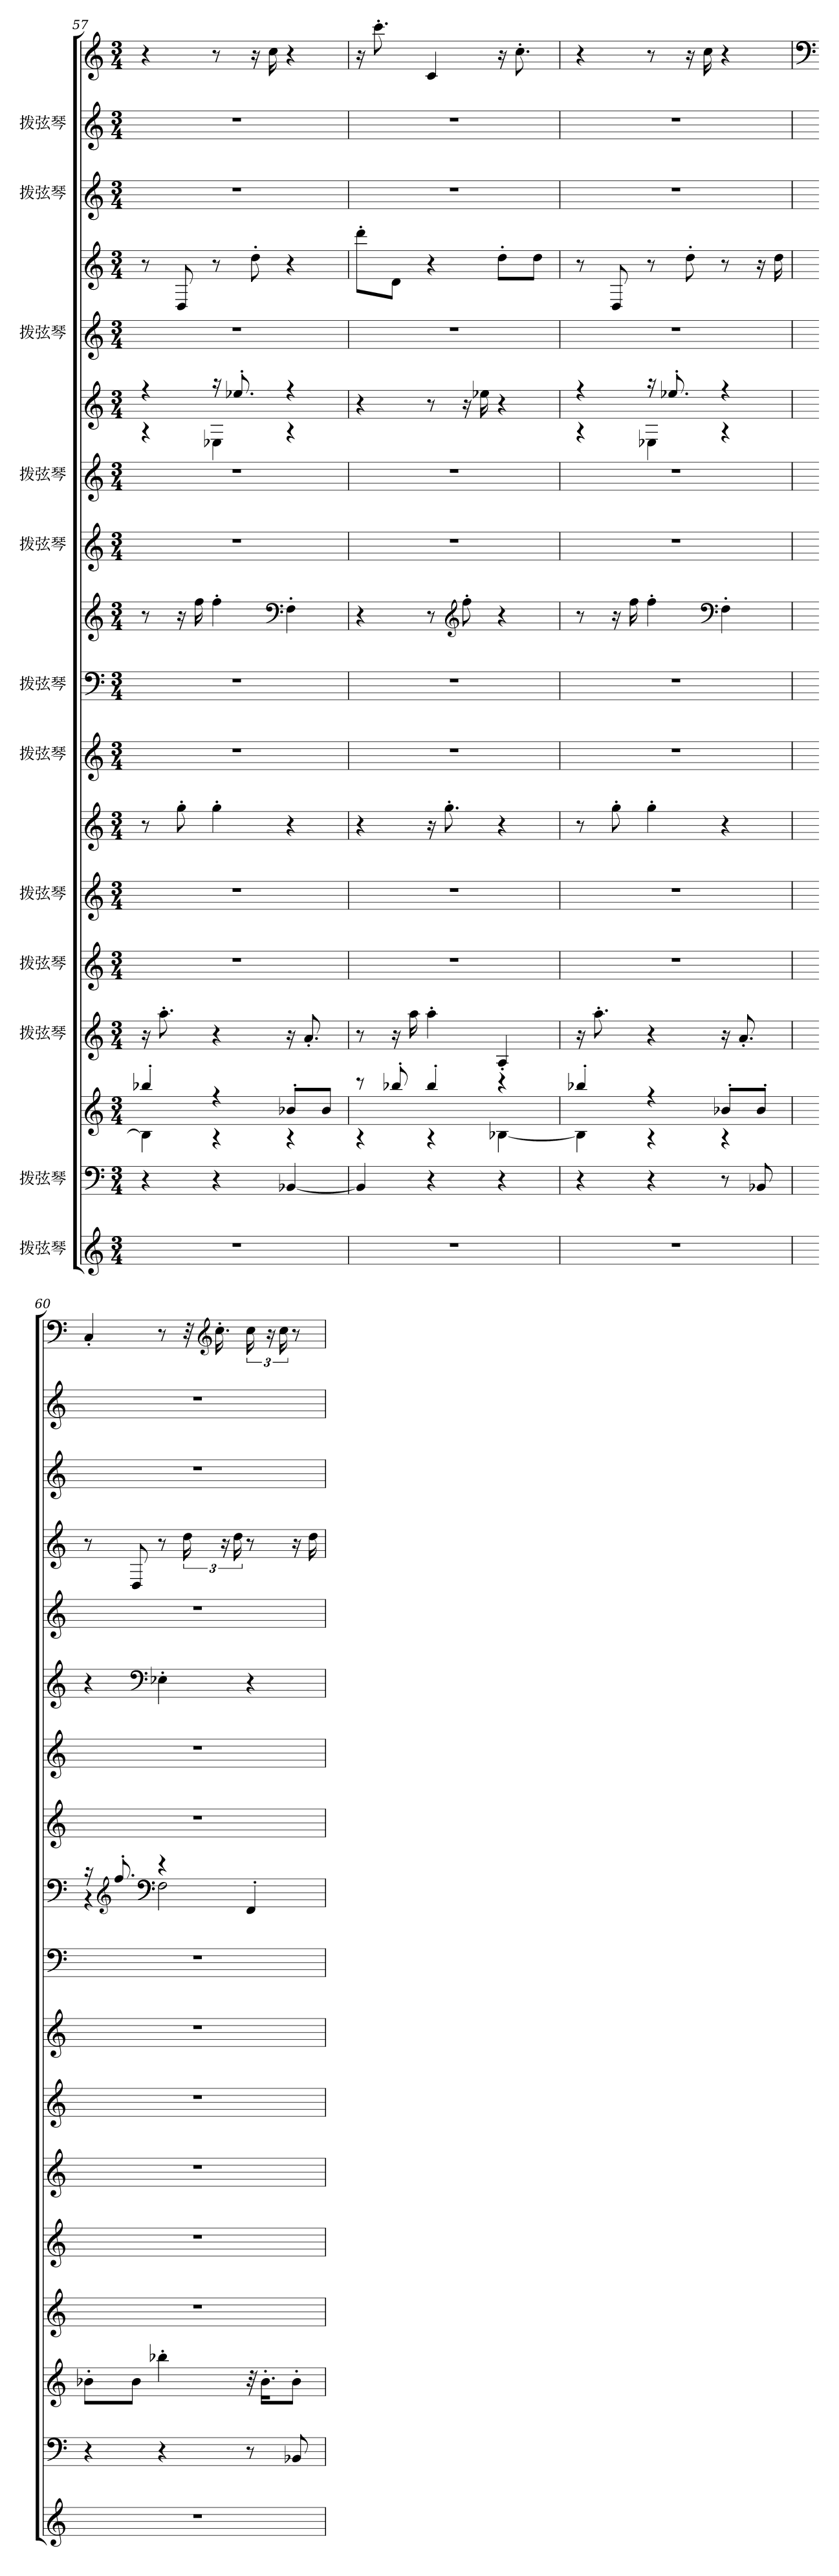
**kern	**kern	**kern	**kern	**kern	**kern	**kern	**kern	**kern	**kern	**kern	**kern	**kern	**kern	**kern	**kern	**kern	**kern
*part12	*part11	*part11	*part10	*part9	*part8	*part8	*part7	*part6	*part6	*part5	*part4	*part4	*part3	*part3	*part2	*part1	*part1
*staff18	*staff17	*staff16	*staff15	*staff14	*staff13	*staff12	*staff11	*staff10	*staff9	*staff8	*staff7	*staff6	*staff5	*staff4	*staff3	*staff2	*staff1
*I"拨弦琴	*I"拨弦琴	*	*I"拨弦琴	*I"拨弦琴	*I"拨弦琴	*	*I"拨弦琴	*I"拨弦琴	*	*I"拨弦琴	*I"拨弦琴	*	*I"拨弦琴	*	*I"拨弦琴	*I"拨弦琴	*
*clefG2	*clefF4	*clefG2	*clefG2	*clefG2	*clefG2	*clefG2	*clefG2	*clefF4	*clefG2	*clefG2	*clefG2	*clefG2	*clefG2	*clefG2	*clefG2	*clefG2	*clefG2
*k[]	*k[]	*k[]	*k[]	*k[]	*k[]	*k[]	*k[]	*k[]	*k[]	*k[]	*k[]	*k[]	*k[]	*k[]	*k[]	*k[]	*k[]
*M3/4	*M3/4	*M3/4	*M3/4	*M3/4	*M3/4	*M3/4	*M3/4	*M3/4	*M3/4	*M3/4	*M3/4	*M3/4	*M3/4	*M3/4	*M3/4	*M3/4	*M3/4
=57	=57	=57	=57	=57	=57	=57	=57	=57	=57	=57	=57	=57	=57	=57	=57	=57	=57
*	*	*^	*	*	*	*	*	*	*	*	*	*^	*	*	*	*	*
2.r	4r	4bb-X'/	4B-\]	16r	2.r	2.r	8r	2.r	2.r	8r	2.r	2.r	4r	4r	2.r	8r	2.r	2.r	4r
.	.	.	.	8.aa'\	.	.	.	.	.	.	.	.	.	.	.	.	.	.	.
.	.	.	.	.	.	.	8gg'\	.	.	16r	.	.	.	.	.	8D/	.	.	.
.	.	.	.	.	.	.	.	.	.	16ff\	.	.	.	.	.	.	.	.	.
.	4r	4r	4r	4r	.	.	4gg'\	.	.	4ff'\	.	.	16r	4E-X\	.	8r	.	.	8r
.	.	.	.	.	.	.	.	.	.	.	.	.	8.ee-X'/	.	.	.	.	.	.
.	.	.	.	.	.	.	.	.	.	.	.	.	.	.	.	8dd'\	.	.	16r
.	.	.	.	.	.	.	.	.	.	.	.	.	.	.	.	.	.	.	16cc\
*	*	*	*	*	*	*	*	*	*	*clefF4	*	*	*	*	*	*	*	*	*
.	[4BB-X/	8b-X'/L	4r	16r	.	.	4r	.	.	4F'\	.	.	4r	4r	.	4r	.	.	4r
.	.	.	.	8.a'/	.	.	.	.	.	.	.	.	.	.	.	.	.	.	.
.	.	8b-/J	.	.	.	.	.	.	.	.	.	.	.	.	.	.	.	.	.
*	*	*	*	*	*	*	*	*	*	*	*	*	*v	*v	*	*	*	*	*
!!LO:PB:g=z
=58	=58	=58	=58	=58	=58	=58	=58	=58	=58	=58	=58	=58	=58	=58	=58	=58	=58	=58
2.r	4BB-/]	8r	4r	8r	2.r	2.r	4r	2.r	2.r	4r	2.r	2.r	4r	2.r	8ddd'\L	2.r	2.r	16r
.	.	.	.	.	.	.	.	.	.	.	.	.	.	.	.	.	.	8.ccc'\
.	.	8bb-X'/	.	16r	.	.	.	.	.	.	.	.	.	.	8d\J	.	.	.
.	.	.	.	16aa\	.	.	.	.	.	.	.	.	.	.	.	.	.	.
.	4r	4bb-'/	4r	4aa'\	.	.	16r	.	.	8r	.	.	8r	.	4r	.	.	4c/
.	.	.	.	.	.	.	8.gg'\	.	.	.	.	.	.	.	.	.	.	.
*	*	*	*	*	*	*	*	*	*	*clefG2	*	*	*	*	*	*	*	*
.	.	.	.	.	.	.	.	.	.	8ff'\	.	.	16r	.	.	.	.	.
.	.	.	.	.	.	.	.	.	.	.	.	.	16ee-X\	.	.	.	.	.
.	4r	4r	[4B-X\	4A'/	.	.	4r	.	.	4r	.	.	4r	.	8dd'\L	.	.	16r
.	.	.	.	.	.	.	.	.	.	.	.	.	.	.	.	.	.	8.cc'\
.	.	.	.	.	.	.	.	.	.	.	.	.	.	.	8dd\J	.	.	.
=59	=59	=59	=59	=59	=59	=59	=59	=59	=59	=59	=59	=59	=59	=59	=59	=59	=59	=59
*	*	*	*	*	*	*	*	*	*	*	*	*	*^	*	*	*	*	*
2.r	4r	4bb-X'/	4B-\]	16r	2.r	2.r	8r	2.r	2.r	8r	2.r	2.r	4r	4r	2.r	8r	2.r	2.r	4r
.	.	.	.	8.aa'\	.	.	.	.	.	.	.	.	.	.	.	.	.	.	.
.	.	.	.	.	.	.	8gg'\	.	.	16r	.	.	.	.	.	8D/	.	.	.
.	.	.	.	.	.	.	.	.	.	16ff\	.	.	.	.	.	.	.	.	.
.	4r	4r	4r	4r	.	.	4gg'\	.	.	4ff'\	.	.	16r	4E-X\	.	8r	.	.	8r
.	.	.	.	.	.	.	.	.	.	.	.	.	8.ee-X'/	.	.	.	.	.	.
.	.	.	.	.	.	.	.	.	.	.	.	.	.	.	.	8dd'\	.	.	16r
.	.	.	.	.	.	.	.	.	.	.	.	.	.	.	.	.	.	.	16cc\
*	*	*	*	*	*	*	*	*	*	*clefF4	*	*	*	*	*	*	*	*	*
.	8r	8b-X'/L	4r	16r	.	.	4r	.	.	4F'\	.	.	4r	4r	.	8r	.	.	4r
.	.	.	.	8.a'/	.	.	.	.	.	.	.	.	.	.	.	.	.	.	.
.	8BB-X/	8b-'/J	.	.	.	.	.	.	.	.	.	.	.	.	.	16r	.	.	.
.	.	.	.	.	.	.	.	.	.	.	.	.	.	.	.	16dd\	.	.	.
*	*	*v	*v	*	*	*	*	*	*	*	*	*	*v	*v	*	*	*	*	*
=60	=60	=60	=60	=60	=60	=60	=60	=60	=60	=60	=60	=60	=60	=60	=60	=60	=60
*	*	*	*	*	*	*	*	*	*	*	*	*	*	*	*	*	*clefF4
*	*	*	*	*	*	*	*	*	*^	*	*	*	*	*	*	*	*
2.r	4r	8b-X'\L	2.r	2.r	2.r	2.r	2.r	2.r	16r	4r	2.r	2.r	4r	2.r	8r	2.r	2.r	4C'/
*	*	*	*	*	*	*	*	*	*clefG2	*	*	*	*	*	*	*	*	*
.	.	.	.	.	.	.	.	.	8.ff'/	.	.	.	.	.	.	.	.	.
.	.	8b-\J	.	.	.	.	.	.	.	.	.	.	.	.	8D/	.	.	.
*	*	*	*	*	*	*	*	*	*clefF4	*	*	*	*clefF4	*	*	*	*	*
.	4r	4bb-X'\	.	.	.	.	.	.	4r	2F\	.	.	4E-X'\	.	8r	.	.	8r
.	.	.	.	.	.	.	.	.	.	.	.	.	.	.	24dd\	.	.	32r
*	*	*	*	*	*	*	*	*	*	*	*	*	*	*	*	*	*	*clefG2
.	.	.	.	.	.	.	.	.	.	.	.	.	.	.	.	.	.	16.cc'\
.	.	.	.	.	.	.	.	.	.	.	.	.	.	.	24r	.	.	.
.	.	.	.	.	.	.	.	.	.	.	.	.	.	.	24dd\	.	.	.
.	8r	32r	.	.	.	.	.	.	4FF'/	.	.	.	4r	.	8r	.	.	24cc\
.	.	16.b-'\KL	.	.	.	.	.	.	.	.	.	.	.	.	.	.	.	.
.	.	.	.	.	.	.	.	.	.	.	.	.	.	.	.	.	.	24r
.	.	.	.	.	.	.	.	.	.	.	.	.	.	.	.	.	.	24cc\
.	8BB-X/	8b-'\J	.	.	.	.	.	.	.	.	.	.	.	.	16r	.	.	8r
.	.	.	.	.	.	.	.	.	.	.	.	.	.	.	16dd\	.	.	.
*	*	*	*	*	*	*	*	*	*v	*v	*	*	*	*	*	*	*	*
=	=	=	=	=	=	=	=	=	=	=	=	=	=	=	=	=	=
*-	*-	*-	*-	*-	*-	*-	*-	*-	*-	*-	*-	*-	*-	*-	*-	*-	*-
